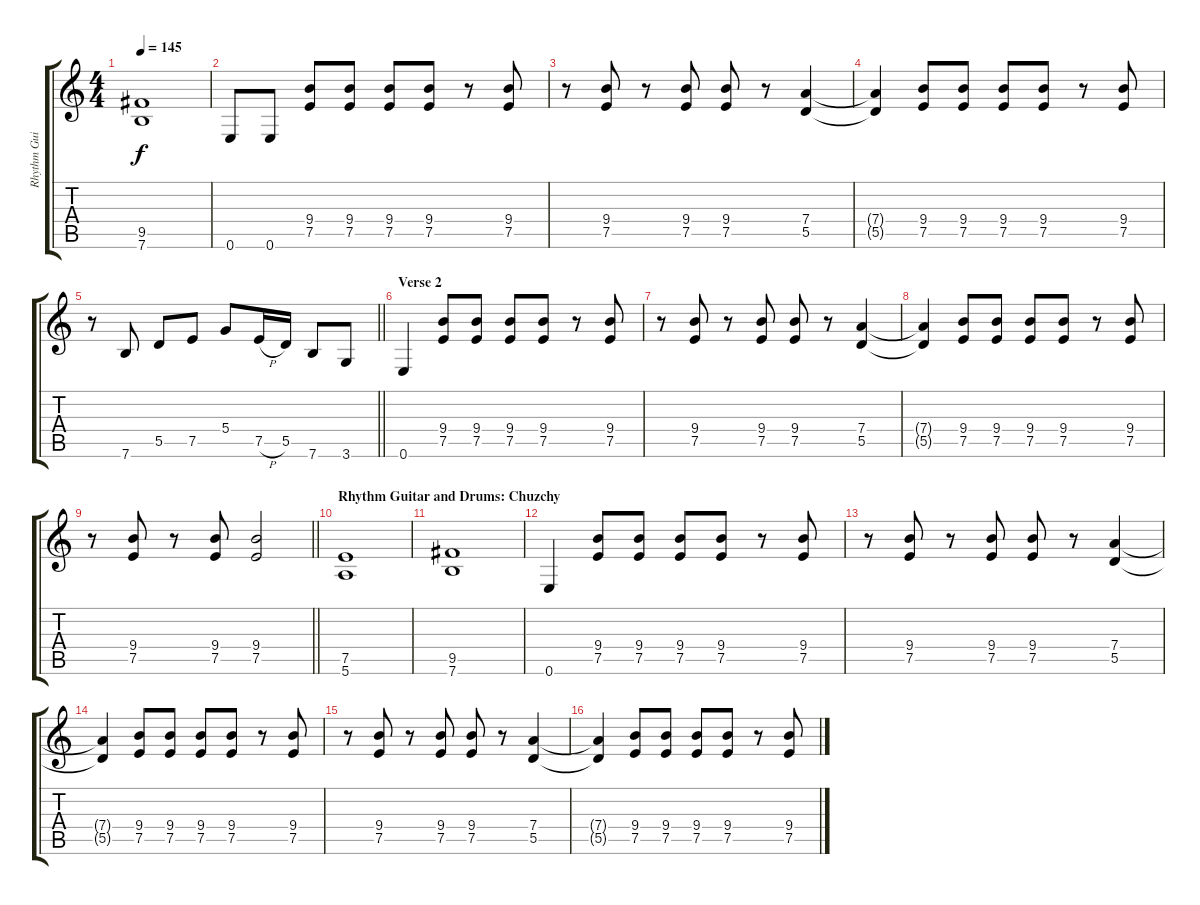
\track ("Rhythm Guitar" "Rhythm Gui") {instrument overdrivenguitar}
\staff {score tabs}
\tuning (E4 B3 G3 D3 A2 E2) {hide}
\ts (4 4)
\tempo 145
\clef g2
\ks c
(9.5 7.6).1{dy f} |
0.6.8 0.6.8 (9.4 7.5).8 (9.4 7.5).8 (9.4 7.5).8 (9.4 7.5).8 r.8 (9.4 7.5).8 |
r.8 (9.4 7.5).8 r.8 (9.4 7.5).8 (9.4 7.5).8 r.8 (7.4 5.5).4 |
(7.4{t} 5.5{t}).4 (9.4 7.5).8 (9.4 7.5).8 (9.4 7.5).8 (9.4 7.5).8 r.8 (9.4 7.5).8 |
\barLineRight lightlight
r.8 7.6.8 5.5.8 7.5.8 5.4.8 7.5{h}.16 5.5.16 7.6.8 3.6.8 |
\section ("" "Verse 2")
0.6.4 (9.4 7.5).8 (9.4 7.5).8 (9.4 7.5).8 (9.4 7.5).8 r.8 (9.4 7.5).8 |
r.8 (9.4 7.5).8 r.8 (9.4 7.5).8 (9.4 7.5).8 r.8 (7.4 5.5).4 |
(7.4{t} 5.5{t}).4 (9.4 7.5).8 (9.4 7.5).8 (9.4 7.5).8 (9.4 7.5).8 r.8 (9.4 7.5).8 |
\barLineRight lightlight
r.8 (9.4 7.5).8 r.8 (9.4 7.5).8 (9.4 7.5).2 |
\section ("" "Rhythm Guitar and Drums: Chuzchy")
(7.5 5.6).1 |
(9.5 7.6).1 |
0.6.4 (9.4 7.5).8 (9.4 7.5).8 (9.4 7.5).8 (9.4 7.5).8 r.8 (9.4 7.5).8 |
r.8 (9.4 7.5).8 r.8 (9.4 7.5).8 (9.4 7.5).8 r.8 (7.4 5.5).4 |
(7.4{t} 5.5{t}).4 (9.4 7.5).8 (9.4 7.5).8 (9.4 7.5).8 (9.4 7.5).8 r.8 (9.4 7.5).8 |
r.8 (9.4 7.5).8 r.8 (9.4 7.5).8 (9.4 7.5).8 r.8 (7.4 5.5).4 |
(7.4{t} 5.5{t}).4 (9.4 7.5).8 (9.4 7.5).8 (9.4 7.5).8 (9.4 7.5).8 r.8 (9.4 7.5).8
